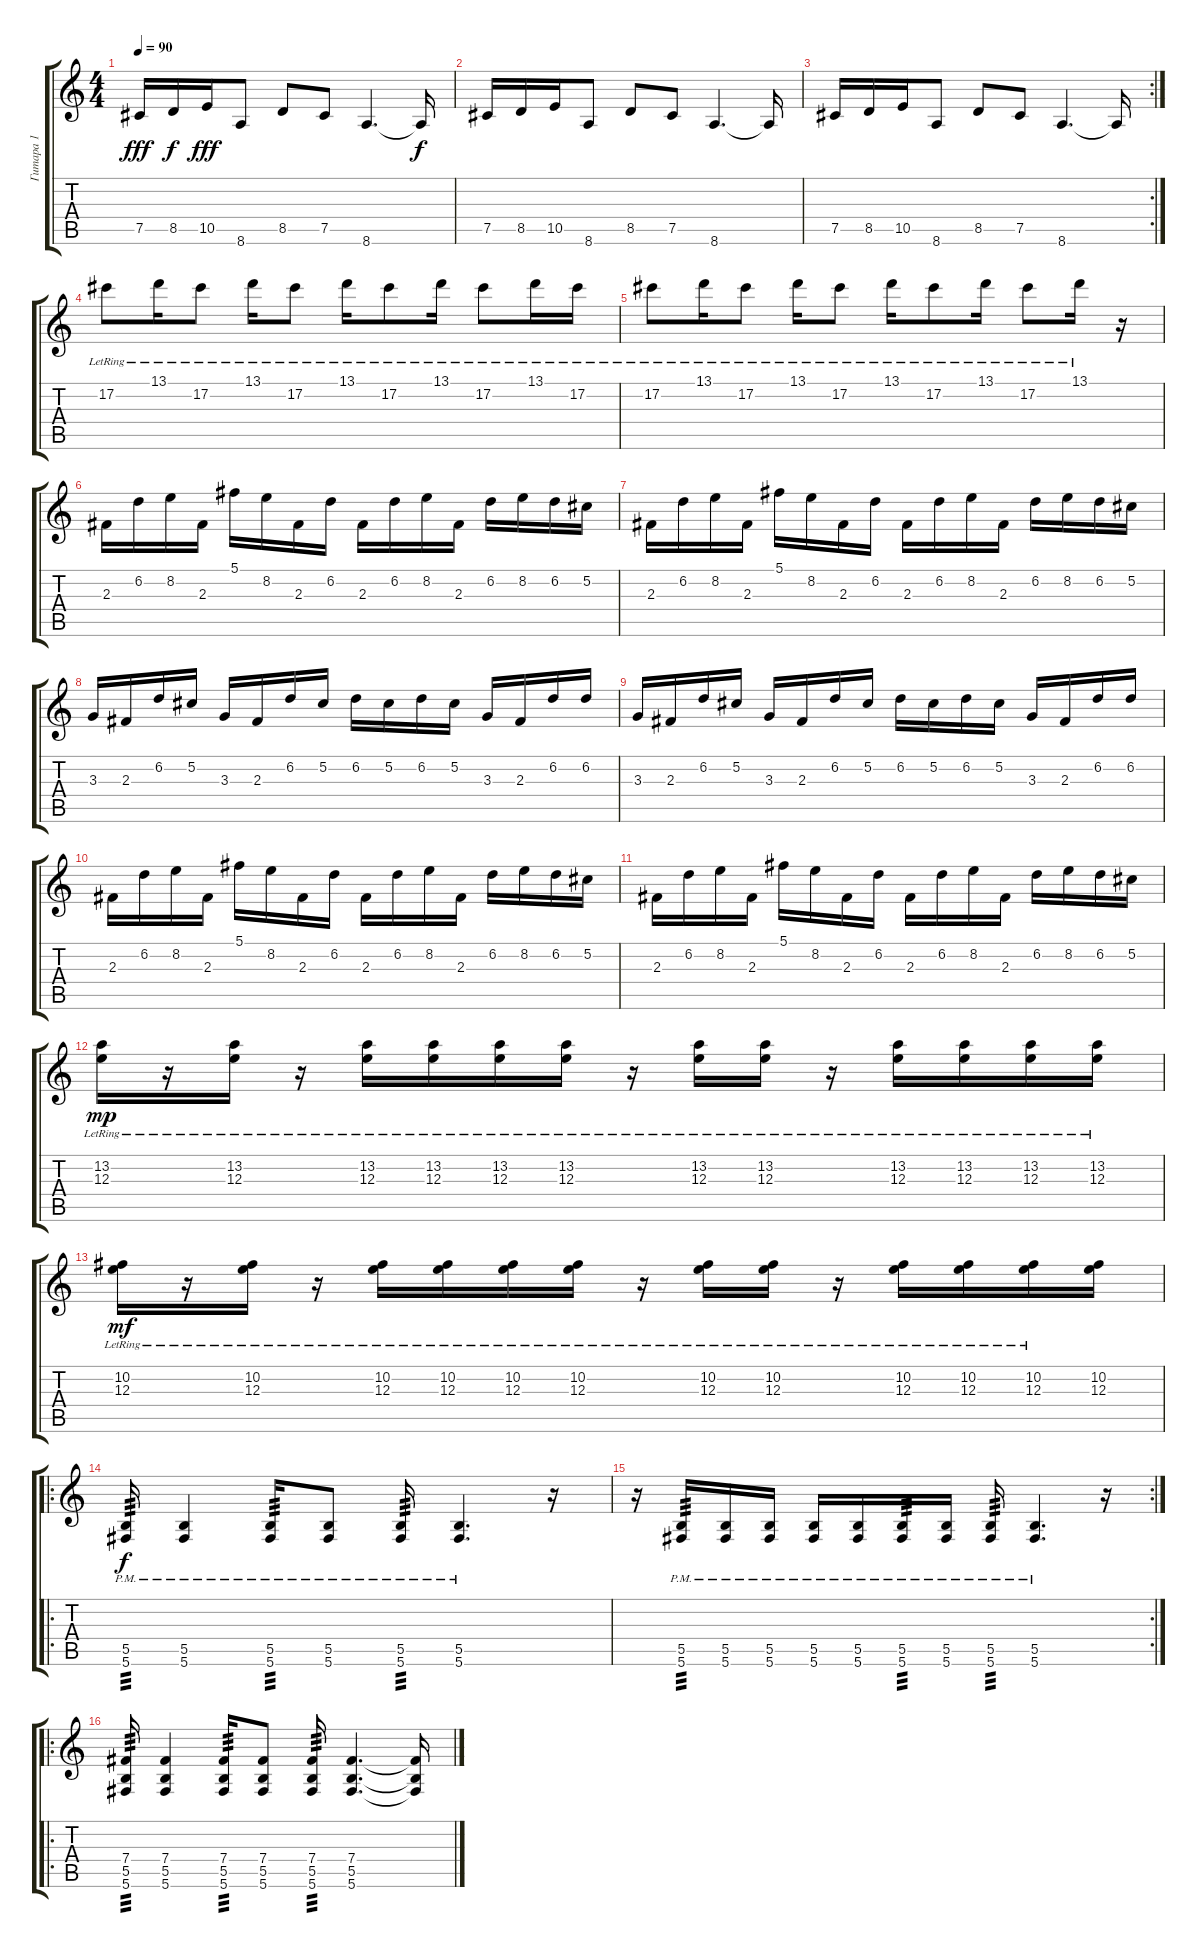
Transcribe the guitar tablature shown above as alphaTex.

\track ("Гитара 1" "Гитара 1") {instrument distortionguitar}
\staff {score tabs}
\tuning (Db4 Ab3 E3 B2 Gb2 Db2) {hide}
\ts (4 4)
\tempo 90
\clef g2
\ks c
7.5.16{dy fff} 8.5.16{dy f} 10.5.16{dy fff} 8.6.8 8.5.8 7.5.8 8.6.4{d} 8.6{t}.16{dy f} |
7.5.16 8.5.16 10.5.16 8.6.8 8.5.8 7.5.8 8.6.4{d} 8.6{t}.16 |
\rc 2
7.5.16 8.5.16 10.5.16 8.6.8 8.5.8 7.5.8 8.6.4{d} 8.6{t}.16 |
17.2{lr}.8 13.1{lr}.16 17.2{lr}.8 13.1{lr}.16 17.2{lr}.8 13.1{lr}.16 17.2{lr}.8 13.1{lr}.16 17.2{lr}.8 13.1{lr}.16 17.2{lr}.16 |
17.2{lr}.8 13.1{lr}.16 17.2{lr}.8 13.1{lr}.16 17.2{lr}.8 13.1{lr}.16 17.2{lr}.8 13.1{lr}.16 17.2{lr}.8 13.1{lr}.16 r.16 |
2.3.16 6.2.16 8.2.16 2.3.16 5.1.16 8.2.16 2.3.16 6.2.16 2.3.16 6.2.16 8.2.16 2.3.16 6.2.16 8.2.16 6.2.16 5.2.16 |
2.3.16 6.2.16 8.2.16 2.3.16 5.1.16 8.2.16 2.3.16 6.2.16 2.3.16 6.2.16 8.2.16 2.3.16 6.2.16 8.2.16 6.2.16 5.2.16 |
3.3.16 2.3.16 6.2.16 5.2.16 3.3.16 2.3.16 6.2.16 5.2.16 6.2.16 5.2.16 6.2.16 5.2.16 3.3.16 2.3.16 6.2.16 6.2.16 |
3.3.16 2.3.16 6.2.16 5.2.16 3.3.16 2.3.16 6.2.16 5.2.16 6.2.16 5.2.16 6.2.16 5.2.16 3.3.16 2.3.16 6.2.16 6.2.16 |
2.3.16 6.2.16 8.2.16 2.3.16 5.1.16 8.2.16 2.3.16 6.2.16 2.3.16 6.2.16 8.2.16 2.3.16 6.2.16 8.2.16 6.2.16 5.2.16 |
2.3.16 6.2.16 8.2.16 2.3.16 5.1.16 8.2.16 2.3.16 6.2.16 2.3.16 6.2.16 8.2.16 2.3.16 6.2.16 8.2.16 6.2.16 5.2.16 |
(13.2{lr} 12.3{lr}).16{dy mp} r.16 (13.2{lr} 12.3{lr}).16 r.16 (13.2{lr} 12.3{lr}).16 (13.2{lr} 12.3{lr}).16 (13.2{lr} 12.3{lr}).16 (13.2{lr} 12.3{lr}).16 r.16 (13.2{lr} 12.3{lr}).16 (13.2{lr} 12.3{lr}).16 r.16 (13.2{lr} 12.3{lr}).16 (13.2{lr} 12.3{lr}).16 (13.2{lr} 12.3{lr}).16 (13.2{lr} 12.3{lr}).16 |
(10.2{lr} 12.3{lr}).16{dy mf} r.16 (10.2{lr} 12.3{lr}).16 r.16 (10.2{lr} 12.3{lr}).16 (10.2{lr} 12.3{lr}).16 (10.2{lr} 12.3{lr}).16 (10.2{lr} 12.3{lr}).16 r.16 (10.2{lr} 12.3{lr}).16 (10.2{lr} 12.3{lr}).16 r.16 (10.2{lr} 12.3{lr}).16 (10.2{lr} 12.3{lr}).16 (10.2{lr} 12.3{lr}).16 (10.2 12.3).16 |
\ro
(5.5{pm} 5.6{pm}).16{tp 3 dy f} (5.5{pm} 5.6{pm}).4 (5.5{pm} 5.6{pm}).16{tp 3} (5.5{pm} 5.6{pm}).8 (5.5{pm} 5.6{pm}).16{tp 3} (5.5{pm} 5.6{pm}).4{d} r.16 |
\rc 2
r.16 (5.5{pm} 5.6{pm}).16{tp 3} (5.5{pm} 5.6{pm}).16 (5.5{pm} 5.6{pm}).16 (5.5{pm} 5.6{pm}).16 (5.5{pm} 5.6{pm}).16 (5.5{pm} 5.6{pm}).16{tp 3} (5.5{pm} 5.6{pm}).16 (5.5{pm} 5.6{pm}).16{tp 3} (5.5{pm} 5.6{pm}).4{d} r.16 |
\ro
(7.4 5.5 5.6).16{tp 3} (7.4 5.5 5.6).4 (7.4 5.5 5.6).16{tp 3} (7.4 5.5 5.6).8 (7.4 5.5 5.6).16{tp 3} (7.4 5.5 5.6).4{d} (7.4{t} 5.5{t} 5.6{t}).16
